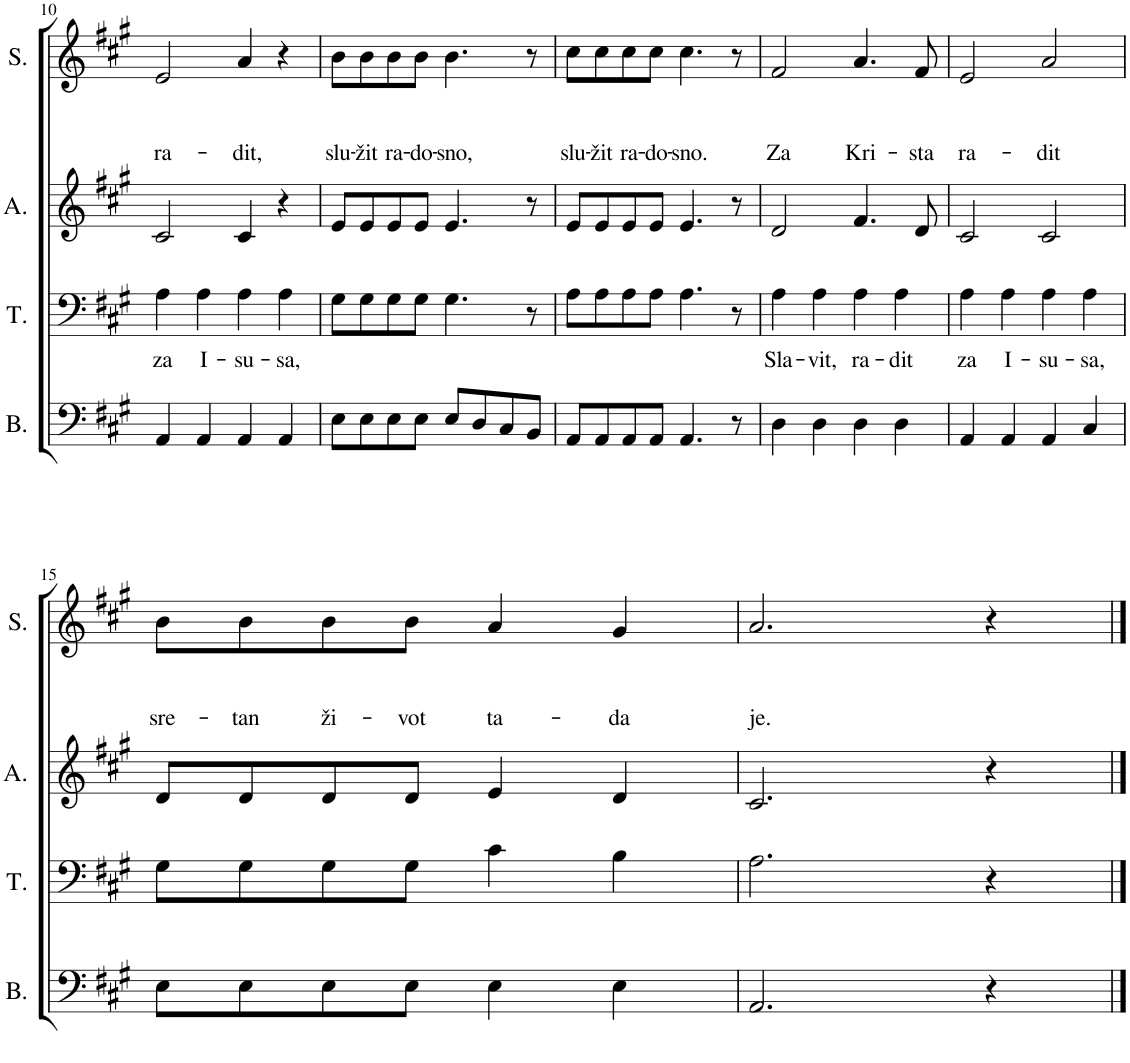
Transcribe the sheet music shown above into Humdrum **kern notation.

**kern	**kern	**text	**kern	**kern	**text	**text	**text
*part4	*part3	*part3	*part2	*part1	*part1	*part1	*part1
*staff4	*staff3	*staff3	*staff2	*staff1	*staff1	*staff1	*staff1
*I"Bass	*I"Tenor	*	*I"Alto	*I"Soprano	*	*	*
*I'B.	*I'T.	*	*I'A.	*I'S.	*	*	*
!!LO:PB:g=z
*clefF4	*clefF4	*	*clefG2	*clefG2	*	*	*
*k[f#c#g#]	*k[f#c#g#]	*	*k[f#c#g#]	*k[f#c#g#]	*	*	*
*M4/4	*M4/4	*	*M4/4	*M4/4	*	*	*
*met(c)	*met(c)	*	*met(c)	*met(c)	*	*	*
=10	=10	=10	=10	=10	=10	=10	=10
!	!	!LO:LY:b	!	!	!	!	!LO:LY:b
4AA/	4A\	za	2c#/	2e/	.	.	ra-
!	!	!LO:LY:b	!	!	!	!	!
4AA/	4A\	I-	.	.	.	.	.
!	!	!LO:LY:b	!	!	!	!	!LO:LY:b
4AA/	4A\	-su-	4c#/	4a/	.	.	-dit,
!	!	!LO:LY:b	!	!	!	!	!
4AA/	4A\	-sa,	4r	4r	.	.	.
=11	=11	=11	=11	=11	=11	=11	=11
!	!	!	!	!	!	!	!LO:LY:b
8E\L	8G#\L	.	8e/L	8b\L	.	.	slu-
!	!	!	!	!	!	!	!LO:LY:b
8E\	8G#\	.	8e/	8b\	.	.	-žit
!	!	!	!	!	!	!	!LO:LY:b
8E\	8G#\	.	8e/	8b\	.	.	ra-
!	!	!	!	!	!	!	!LO:LY:b
8E\J	8G#\J	.	8e/J	8b\J	.	.	-do-
!	!	!	!	!	!	!	!LO:LY:b
8E/L	4.G#\	.	4.e/	4.b\	.	.	-sno,
8D/	.	.	.	.	.	.	.
8C#/	.	.	.	.	.	.	.
8BB/J	8r	.	8r	8r	.	.	.
=12	=12	=12	=12	=12	=12	=12	=12
!	!	!	!	!	!	!	!LO:LY:b
8AA/L	8A\L	.	8e/L	8cc#\L	.	.	slu-
!	!	!	!	!	!	!	!LO:LY:b
8AA/	8A\	.	8e/	8cc#\	.	.	-žit
!	!	!	!	!	!	!	!LO:LY:b
8AA/	8A\	.	8e/	8cc#\	.	.	ra-
!	!	!	!	!	!	!	!LO:LY:b
8AA/J	8A\J	.	8e/J	8cc#\J	.	.	-do-
!	!	!	!	!	!	!	!LO:LY:b
4.AA/	4.A\	.	4.e/	4.cc#\	.	.	-sno.
8r	8r	.	8r	8r	.	.	.
=13	=13	=13	=13	=13	=13	=13	=13
!	!	!LO:LY:b	!	!	!	!	!LO:LY:b
4D\	4A\	Sla-	2d/	2f#/	.	.	Za
!	!	!LO:LY:b	!	!	!	!	!
4D\	4A\	-vit,	.	.	.	.	.
!	!	!LO:LY:b	!	!	!	!	!LO:LY:b
4D\	4A\	ra-	4.f#/	4.a/	.	.	Kri-
!	!	!LO:LY:b	!	!	!	!	!
4D\	4A\	-dit	.	.	.	.	.
!	!	!	!	!	!	!	!LO:LY:b
.	.	.	8d/	8f#/	.	.	-sta
=14	=14	=14	=14	=14	=14	=14	=14
!	!	!LO:LY:b	!	!	!	!	!LO:LY:b
4AA/	4A\	za	2c#/	2e/	.	.	ra-
!	!	!LO:LY:b	!	!	!	!	!
4AA/	4A\	I-	.	.	.	.	.
!	!	!LO:LY:b	!	!	!	!	!LO:LY:b
4AA/	4A\	-su-	2c#/	2a/	.	.	-dit
!	!	!LO:LY:b	!	!	!	!	!
4C#/	4A\	-sa,	.	.	.	.	.
!!LO:LB:g=z
=15	=15	=15	=15	=15	=15	=15	=15
!	!	!	!	!	!	!	!LO:LY:b
8E\L	8G#\L	.	8d/L	8b\L	.	.	sre-
!	!	!	!	!	!	!	!LO:LY:b
8E\	8G#\	.	8d/	8b\	.	.	-tan
!	!	!	!	!	!	!	!LO:LY:b
8E\	8G#\	.	8d/	8b\	.	.	ži-
!	!	!	!	!	!	!	!LO:LY:b
8E\J	8G#\J	.	8d/J	8b\J	.	.	-vot
!	!	!	!	!	!	!	!LO:LY:b
4E\	4c#\	.	4e/	4a/	.	.	ta-
!	!	!	!	!	!	!	!LO:LY:b
4E\	4B\	.	4d/	4g#/	.	.	-da
=16	=16	=16	=16	=16	=16	=16	=16
!	!	!	!	!	!	!	!LO:LY:b
2.AA/	2.A\	.	2.c#/	2.a/	.	.	je.
4r	4r	.	4r	4r	.	.	.
==	==	==	==	==	==	==	==
*-	*-	*-	*-	*-	*-	*-	*-
